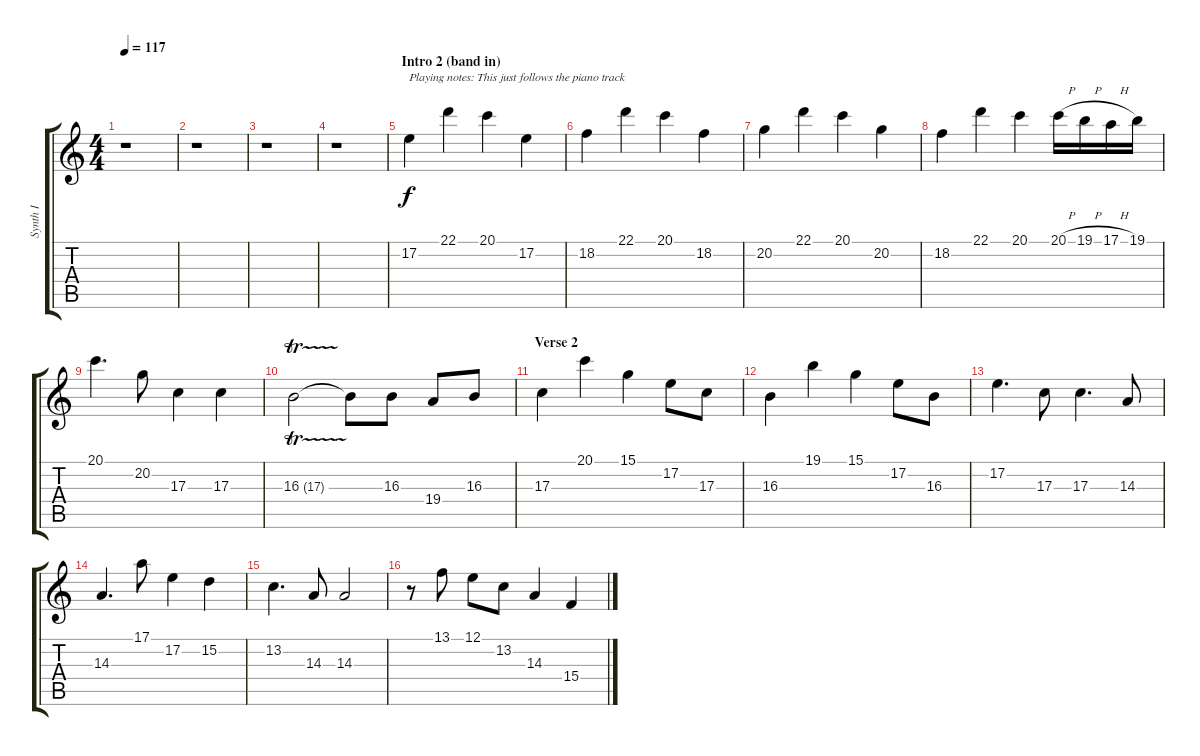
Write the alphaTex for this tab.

\track ("Synth I" "Synth I") {instrument flute}
\staff {score tabs}
\tuning (E4 B3 G3 D3 A2 E2) {hide}
\ts (4 4)
\tempo 117
\clef g2
\ks c
r.1{dy f} |
r.1 |
r.1 |
r.1 |
\section ("" "Intro 2 (band in)")
17.2.4{txt "Playing notes: This just follows the piano track" volume 11} 22.1.4 20.1.4 17.2.4 |
18.2.4 22.1.4 20.1.4 18.2.4 |
20.2.4 22.1.4 20.1.4 20.2.4 |
18.2.4 22.1.4 20.1.4 20.1{h}.16 19.1{h}.16 17.1{h}.16 19.1.16 |
20.1.4{d} 20.2.8 17.3.4 17.3.4 |
16.3{tr (17 32)}.2 16.3{t}.8 16.3.8 19.4.8 16.3.8 |
\section ("" "Verse 2")
17.3.4 20.1.4 15.1.4 17.2.8 17.3.8 |
16.3.4 19.1.4 15.1.4 17.2.8 16.3.8 |
17.2.4{d} 17.3.8 17.3.4{d} 14.3.8 |
14.3.4{d} 17.1.8 17.2.4 15.2.4 |
13.2.4{d} 14.3.8 14.3.2 |
r.8 13.1.8 12.1.8 13.2.8 14.3.4 15.4.4
